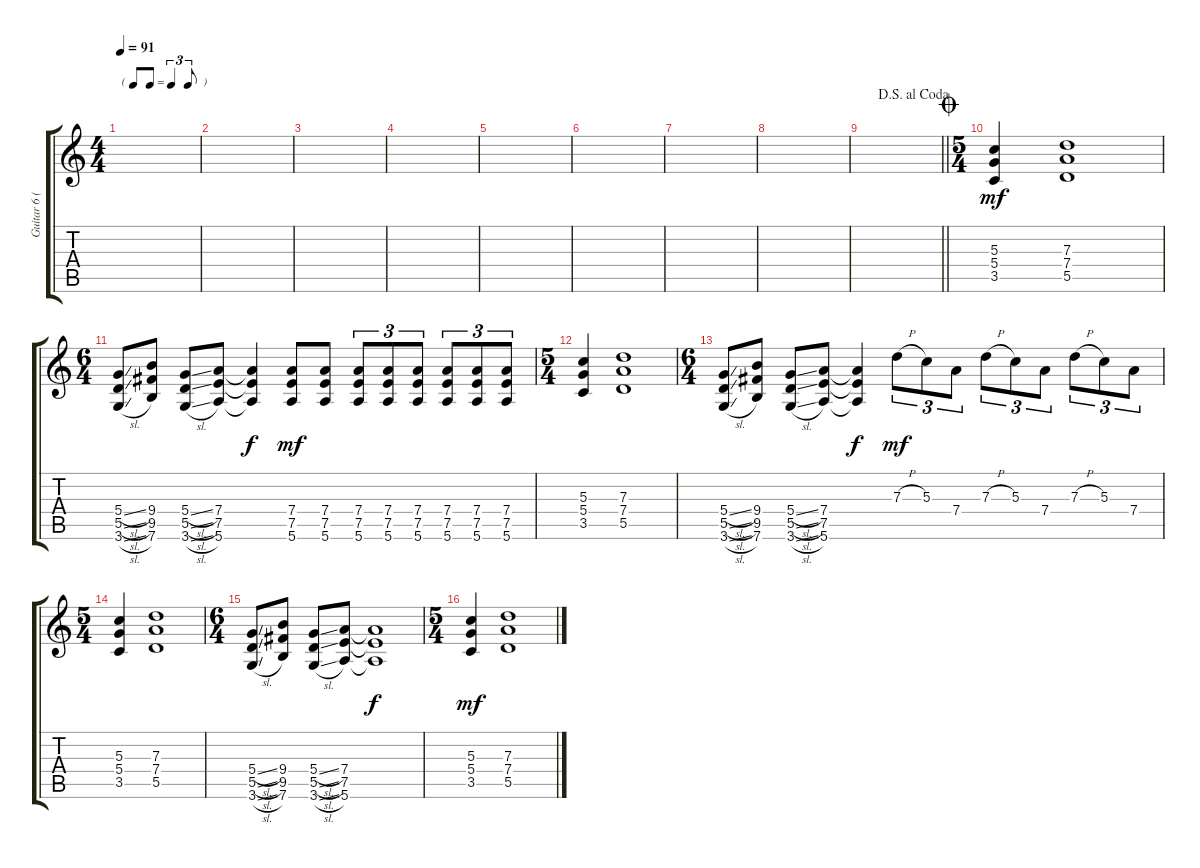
\track ("Guitar 6 (dist)" "Guitar 6 (") {instrument distortionguitar}
\staff {score tabs}
\tuning (E4 B3 G3 D3 A2 E2) {hide}
\ts (4 4)
\tf triplet8th
\tempo 91
\clef g2
\ks c
|
|
|
|
|
|
|
|
\jump dalsegnoalcoda
\barLineRight lightlight
|
\ts (5 4)
\jump coda
(5.3 5.4 3.5).4{dy mf} (7.3 7.4 5.5).1 |
\ts (6 4)
(5.4{sl} 5.5{sl} 3.6{sl}).8 (9.4 9.5 7.6).8 (5.4{sl} 5.5{sl} 3.6{sl}).8 (7.4 7.5 5.6).8 (7.4{t} 7.5{t} 5.6{t}).4{dy f} (7.4 7.5 5.6).8{dy mf} (7.4 7.5 5.6).8 (7.4 7.5 5.6).8{tu (3 2)} (7.4 7.5 5.6).8{tu (3 2)} (7.4 7.5 5.6).8{tu (3 2)} (7.4 7.5 5.6).8{tu (3 2)} (7.4 7.5 5.6).8{tu (3 2)} (7.4 7.5 5.6).8{tu (3 2)} |
\ts (5 4)
(5.3 5.4 3.5).4 (7.3 7.4 5.5).1 |
\ts (6 4)
(5.4{sl} 5.5{sl} 3.6{sl}).8 (9.4 9.5 7.6).8 (5.4{sl} 5.5{sl} 3.6{sl}).8 (7.4 7.5 5.6).8 (7.4{t} 7.5{t} 5.6{t}).4{dy f} 7.3{h}.8{tu (3 2) dy mf} 5.3.8{tu (3 2)} 7.4.8{tu (3 2)} 7.3{h}.8{tu (3 2)} 5.3.8{tu (3 2)} 7.4.8{tu (3 2)} 7.3{h}.8{tu (3 2)} 5.3.8{tu (3 2)} 7.4.8{tu (3 2)} |
\ts (5 4)
(5.3 5.4 3.5).4 (7.3 7.4 5.5).1 |
\ts (6 4)
(5.4{sl} 5.5{sl} 3.6{sl}).8 (9.4 9.5 7.6).8 (5.4{sl} 5.5{sl} 3.6{sl}).8 (7.4 7.5 5.6).8 (7.4{t} 7.5{t} 5.6{t}).1{dy f} |
\ts (5 4)
(5.3 5.4 3.5).4{dy mf} (7.3 7.4 5.5).1
